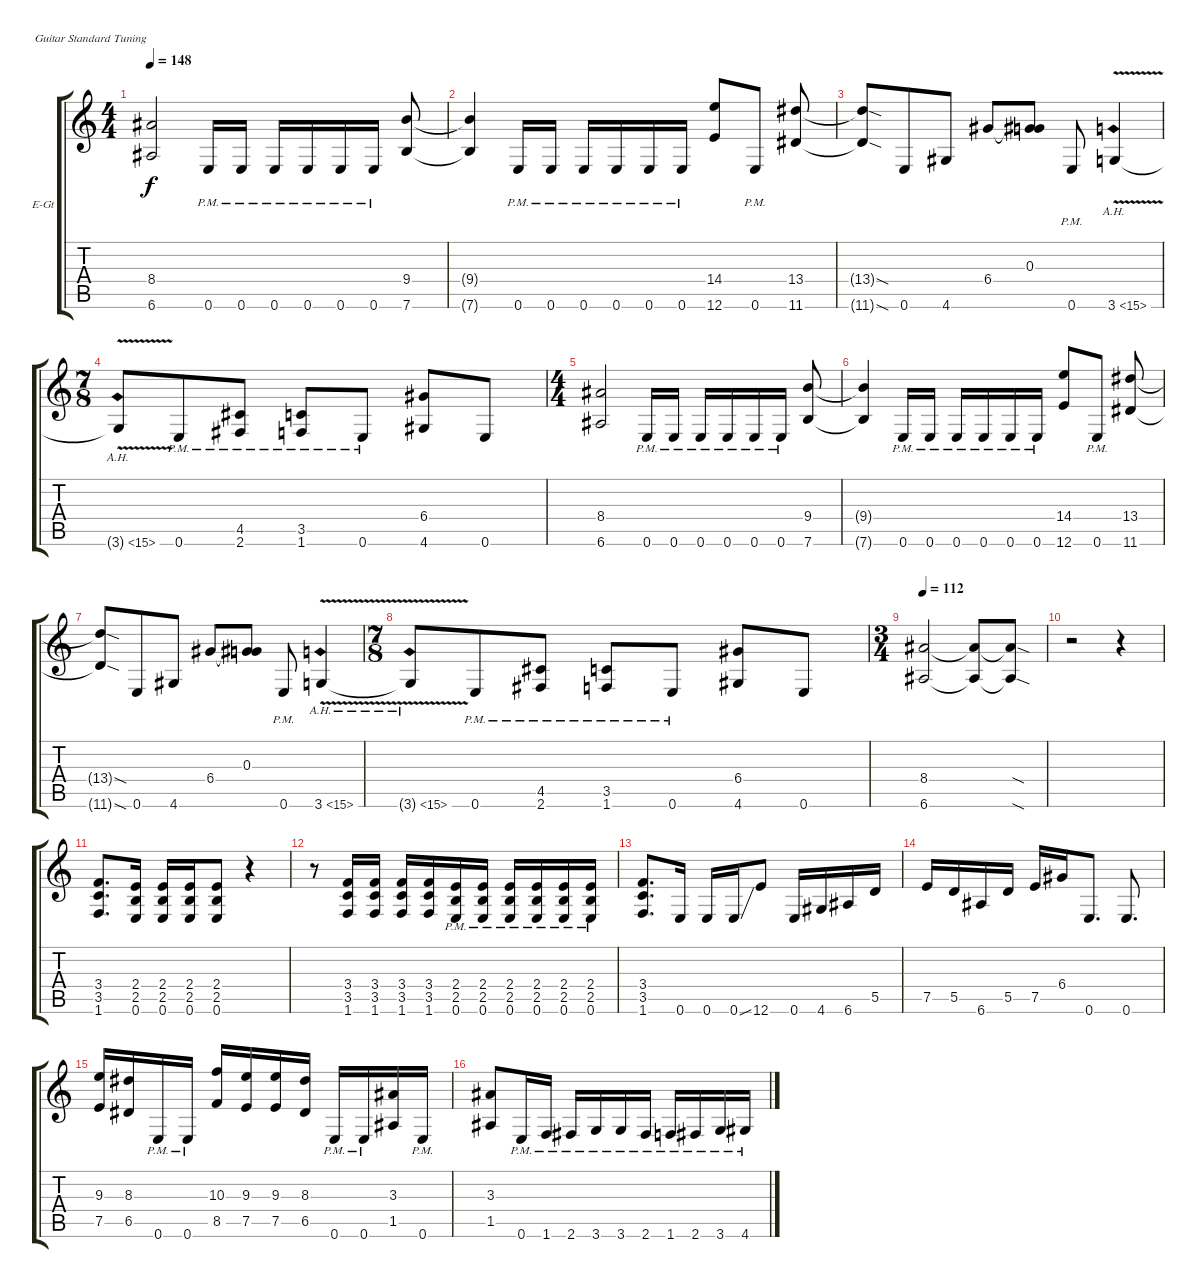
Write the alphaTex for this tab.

\bracketExtendMode groupsimilarinstruments
\firstSystemTrackNameOrientation horizontal
\otherSystemsTrackNameOrientation horizontal
\track ("Guitar 2" "E-Gt") {instrument overdrivenguitar}
\staff {score tabs}
\tuning (E4 B3 G3 D3 A2 E2)
\ts (4 4)
\beaming (8 3 2 2 1)
\tempo 148
\clef g2
\ks c
(8.4 6.6).2{dy f} 0.6{pm}.16 0.6{pm}.16 0.6{pm}.16 0.6{pm}.16 0.6{pm}.16 0.6{pm}.16 (9.4 7.6).8 |
(9.4{t} 7.6{t}).4 0.6{pm}.16 0.6{pm}.16 0.6{pm}.16 0.6{pm}.16 0.6{pm}.16 0.6{pm}.16 (14.4 12.6).8 0.6{pm}.8 (13.4 11.6).8 |
(13.4{sod t} 11.6{sod t}).8 0.6.8 4.6.8 6.4.8 (0.3 6.4{t}).8 0.6{pm}.8 3.6{ah 12 v}.4 |
\ts (7 8)
\beaming (8 3 2 2)
3.6{ah 12 v t}.8 0.6{pm}.8 (4.5{pm} 2.6{pm}).8 (3.5{pm} 1.6{pm}).8 0.6{pm}.8 (6.4 4.6).8 0.6.8 |
\ts (4 4)
\beaming (8 3 2 2 1)
(8.4 6.6).2 0.6{pm}.16 0.6{pm}.16 0.6{pm}.16 0.6{pm}.16 0.6{pm}.16 0.6{pm}.16 (9.4 7.6).8 |
(9.4{t} 7.6{t}).4 0.6{pm}.16 0.6{pm}.16 0.6{pm}.16 0.6{pm}.16 0.6{pm}.16 0.6{pm}.16 (14.4 12.6).8 0.6{pm}.8 (13.4 11.6).8 |
(13.4{sod t} 11.6{sod t}).8 0.6.8 4.6.8 6.4.8 (0.3 6.4{t}).8 0.6{pm}.8 3.6{ah 12 v}.4 |
\ts (7 8)
\beaming (8 3 2 2)
3.6{ah 12 v t}.8 0.6{pm}.8 (4.5{pm} 2.6{pm}).8 (3.5{pm} 1.6{pm}).8 0.6{pm}.8 (6.4 4.6).8 0.6.8 |
\ts (3 4)
\beaming (8 2 2 2)
\tempo 112
(8.4 6.6).2 (8.4{t} 6.6{t}).8 (8.4{sod t} 6.6{sod t}).8 |
r.2 r.4 |
(3.4 3.5 1.6).8{d} (2.4 2.5 0.6).16 (2.4 2.5 0.6).16 (2.4 2.5 0.6).16 (2.4 2.5 0.6).8 r.4 |
r.8 (3.4 3.5 1.6).16 (3.4 3.5 1.6).16 (3.4 3.5 1.6).16 (3.4 3.5 1.6).16 (2.4{pm} 2.5{pm} 0.6{pm}).16 (2.4{pm} 2.5{pm} 0.6{pm}).16 (2.4{pm} 2.5{pm} 0.6{pm}).16 (2.4{pm} 2.5{pm} 0.6{pm}).16 (2.4{pm} 2.5{pm} 0.6{pm}).16 (2.4{pm} 2.5{pm} 0.6{pm}).16 |
(3.4 3.5 1.6).8{d} 0.6.16 0.6.16 0.6{ss}.16 12.6.8 0.6.16 4.6.16 6.6.16 5.5.16 |
7.5.16 5.5.16 6.6.16 5.5.16 7.5.16 6.4.16 0.6.8{d} 0.6.8{d} |
(9.3 7.5).16 (8.3 6.5).16 0.6{pm}.16 0.6{pm}.16 (10.3 8.5).16 (9.3 7.5).16 (9.3 7.5).16 (8.3 6.5).16 0.6{pm}.16 0.6{pm}.16 (3.3 1.5).16 0.6{pm}.16 |
(3.3 1.5).8 0.6{pm}.16 1.6{pm}.16 2.6{pm}.16 3.6{pm}.16 3.6{pm}.16 2.6{pm}.16 1.6{pm}.16 2.6{pm}.16 3.6{pm}.16 4.6{pm}.16
